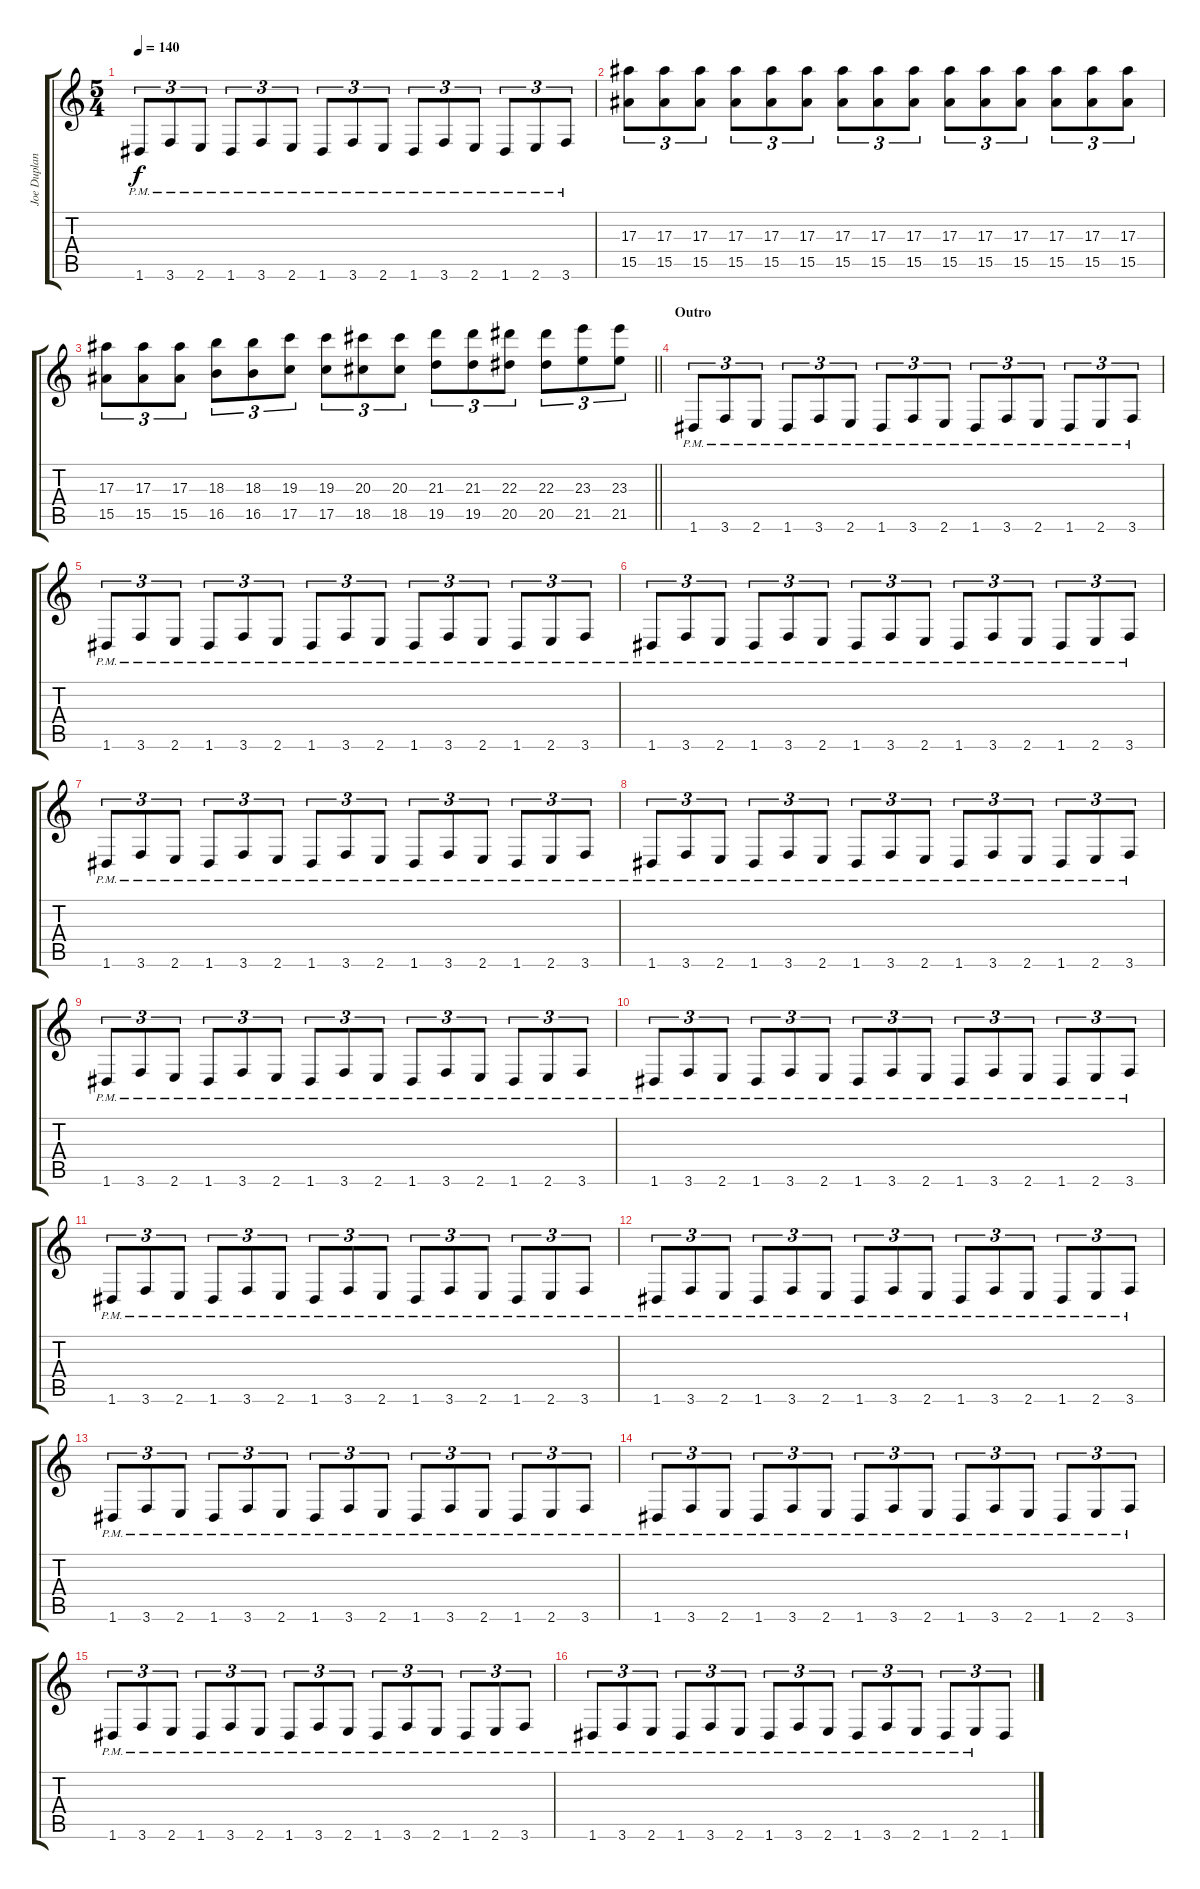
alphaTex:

\track ("Joe Duplantier" "Joe Duplan") {instrument overdrivenguitar}
\staff {score tabs}
\tuning (D4 A3 F3 C3 G2 D2) {hide}
\ts (5 4)
\tempo 140
\clef g2
\ks c
1.6{pm}.8{tu (3 2) dy f} 3.6{pm}.8{tu (3 2)} 2.6{pm}.8{tu (3 2)} 1.6{pm}.8{tu (3 2)} 3.6{pm}.8{tu (3 2)} 2.6{pm}.8{tu (3 2)} 1.6{pm}.8{tu (3 2)} 3.6{pm}.8{tu (3 2)} 2.6{pm}.8{tu (3 2)} 1.6{pm}.8{tu (3 2)} 3.6{pm}.8{tu (3 2)} 2.6{pm}.8{tu (3 2)} 1.6{pm}.8{tu (3 2)} 2.6{pm}.8{tu (3 2)} 3.6{pm}.8{tu (3 2)} |
(17.3 15.5).8{tu (3 2)} (17.3 15.5).8{tu (3 2)} (17.3 15.5).8{tu (3 2)} (17.3 15.5).8{tu (3 2)} (17.3 15.5).8{tu (3 2)} (17.3 15.5).8{tu (3 2)} (17.3 15.5).8{tu (3 2)} (17.3 15.5).8{tu (3 2)} (17.3 15.5).8{tu (3 2)} (17.3 15.5).8{tu (3 2)} (17.3 15.5).8{tu (3 2)} (17.3 15.5).8{tu (3 2)} (17.3 15.5).8{tu (3 2)} (17.3 15.5).8{tu (3 2)} (17.3 15.5).8{tu (3 2)} |
\barLineRight lightlight
(17.3 15.5).8{tu (3 2)} (17.3 15.5).8{tu (3 2)} (17.3 15.5).8{tu (3 2)} (18.3 16.5).8{tu (3 2)} (18.3 16.5).8{tu (3 2)} (19.3 17.5).8{tu (3 2)} (19.3 17.5).8{tu (3 2)} (20.3 18.5).8{tu (3 2)} (20.3 18.5).8{tu (3 2)} (21.3 19.5).8{tu (3 2)} (21.3 19.5).8{tu (3 2)} (22.3 20.5).8{tu (3 2)} (22.3 20.5).8{tu (3 2)} (23.3 21.5).8{tu (3 2)} (23.3 21.5).8{tu (3 2)} |
\section ("" "Outro")
1.6{pm}.8{tu (3 2)} 3.6{pm}.8{tu (3 2)} 2.6{pm}.8{tu (3 2)} 1.6{pm}.8{tu (3 2)} 3.6{pm}.8{tu (3 2)} 2.6{pm}.8{tu (3 2)} 1.6{pm}.8{tu (3 2)} 3.6{pm}.8{tu (3 2)} 2.6{pm}.8{tu (3 2)} 1.6{pm}.8{tu (3 2)} 3.6{pm}.8{tu (3 2)} 2.6{pm}.8{tu (3 2)} 1.6{pm}.8{tu (3 2)} 2.6{pm}.8{tu (3 2)} 3.6{pm}.8{tu (3 2)} |
1.6{pm}.8{tu (3 2)} 3.6{pm}.8{tu (3 2)} 2.6{pm}.8{tu (3 2)} 1.6{pm}.8{tu (3 2)} 3.6{pm}.8{tu (3 2)} 2.6{pm}.8{tu (3 2)} 1.6{pm}.8{tu (3 2)} 3.6{pm}.8{tu (3 2)} 2.6{pm}.8{tu (3 2)} 1.6{pm}.8{tu (3 2)} 3.6{pm}.8{tu (3 2)} 2.6{pm}.8{tu (3 2)} 1.6{pm}.8{tu (3 2)} 2.6{pm}.8{tu (3 2)} 3.6{pm}.8{tu (3 2)} |
1.6{pm}.8{tu (3 2)} 3.6{pm}.8{tu (3 2)} 2.6{pm}.8{tu (3 2)} 1.6{pm}.8{tu (3 2)} 3.6{pm}.8{tu (3 2)} 2.6{pm}.8{tu (3 2)} 1.6{pm}.8{tu (3 2)} 3.6{pm}.8{tu (3 2)} 2.6{pm}.8{tu (3 2)} 1.6{pm}.8{tu (3 2)} 3.6{pm}.8{tu (3 2)} 2.6{pm}.8{tu (3 2)} 1.6{pm}.8{tu (3 2)} 2.6{pm}.8{tu (3 2)} 3.6{pm}.8{tu (3 2)} |
1.6{pm}.8{tu (3 2)} 3.6{pm}.8{tu (3 2)} 2.6{pm}.8{tu (3 2)} 1.6{pm}.8{tu (3 2)} 3.6{pm}.8{tu (3 2)} 2.6{pm}.8{tu (3 2)} 1.6{pm}.8{tu (3 2)} 3.6{pm}.8{tu (3 2)} 2.6{pm}.8{tu (3 2)} 1.6{pm}.8{tu (3 2)} 3.6{pm}.8{tu (3 2)} 2.6{pm}.8{tu (3 2)} 1.6{pm}.8{tu (3 2)} 2.6{pm}.8{tu (3 2)} 3.6{pm}.8{tu (3 2)} |
1.6{pm}.8{tu (3 2) volume 13} 3.6{pm}.8{tu (3 2)} 2.6{pm}.8{tu (3 2)} 1.6{pm}.8{tu (3 2)} 3.6{pm}.8{tu (3 2)} 2.6{pm}.8{tu (3 2)} 1.6{pm}.8{tu (3 2)} 3.6{pm}.8{tu (3 2)} 2.6{pm}.8{tu (3 2)} 1.6{pm}.8{tu (3 2)} 3.6{pm}.8{tu (3 2)} 2.6{pm}.8{tu (3 2)} 1.6{pm}.8{tu (3 2)} 2.6{pm}.8{tu (3 2)} 3.6{pm}.8{tu (3 2)} |
1.6{pm}.8{tu (3 2)} 3.6{pm}.8{tu (3 2)} 2.6{pm}.8{tu (3 2)} 1.6{pm}.8{tu (3 2)} 3.6{pm}.8{tu (3 2)} 2.6{pm}.8{tu (3 2)} 1.6{pm}.8{tu (3 2)} 3.6{pm}.8{tu (3 2)} 2.6{pm}.8{tu (3 2)} 1.6{pm}.8{tu (3 2)} 3.6{pm}.8{tu (3 2)} 2.6{pm}.8{tu (3 2)} 1.6{pm}.8{tu (3 2)} 2.6{pm}.8{tu (3 2)} 3.6{pm}.8{tu (3 2)} |
1.6{pm}.8{tu (3 2)} 3.6{pm}.8{tu (3 2)} 2.6{pm}.8{tu (3 2)} 1.6{pm}.8{tu (3 2)} 3.6{pm}.8{tu (3 2)} 2.6{pm}.8{tu (3 2)} 1.6{pm}.8{tu (3 2)} 3.6{pm}.8{tu (3 2)} 2.6{pm}.8{tu (3 2)} 1.6{pm}.8{tu (3 2)} 3.6{pm}.8{tu (3 2)} 2.6{pm}.8{tu (3 2) volume 8} 1.6{pm}.8{tu (3 2)} 2.6{pm}.8{tu (3 2)} 3.6{pm}.8{tu (3 2)} |
1.6{pm}.8{tu (3 2)} 3.6{pm}.8{tu (3 2)} 2.6{pm}.8{tu (3 2)} 1.6{pm}.8{tu (3 2)} 3.6{pm}.8{tu (3 2)} 2.6{pm}.8{tu (3 2)} 1.6{pm}.8{tu (3 2)} 3.6{pm}.8{tu (3 2)} 2.6{pm}.8{tu (3 2)} 1.6{pm}.8{tu (3 2)} 3.6{pm}.8{tu (3 2)} 2.6{pm}.8{tu (3 2)} 1.6{pm}.8{tu (3 2)} 2.6{pm}.8{tu (3 2)} 3.6{pm}.8{tu (3 2)} |
1.6{pm}.8{tu (3 2)} 3.6{pm}.8{tu (3 2)} 2.6{pm}.8{tu (3 2)} 1.6{pm}.8{tu (3 2)} 3.6{pm}.8{tu (3 2)} 2.6{pm}.8{tu (3 2)} 1.6{pm}.8{tu (3 2)} 3.6{pm}.8{tu (3 2)} 2.6{pm}.8{tu (3 2)} 1.6{pm}.8{tu (3 2)} 3.6{pm}.8{tu (3 2)} 2.6{pm}.8{tu (3 2)} 1.6{pm}.8{tu (3 2)} 2.6{pm}.8{tu (3 2)} 3.6{pm}.8{tu (3 2)} |
1.6{pm}.8{tu (3 2)} 3.6{pm}.8{tu (3 2)} 2.6{pm}.8{tu (3 2)} 1.6{pm}.8{tu (3 2)} 3.6{pm}.8{tu (3 2)} 2.6{pm}.8{tu (3 2)} 1.6{pm}.8{tu (3 2)} 3.6{pm}.8{tu (3 2)} 2.6{pm}.8{tu (3 2)} 1.6{pm}.8{tu (3 2)} 3.6{pm}.8{tu (3 2)} 2.6{pm}.8{tu (3 2)} 1.6{pm}.8{tu (3 2)} 2.6{pm}.8{tu (3 2) volume 2} 3.6{pm}.8{tu (3 2)} |
1.6{pm}.8{tu (3 2)} 3.6{pm}.8{tu (3 2)} 2.6{pm}.8{tu (3 2)} 1.6{pm}.8{tu (3 2)} 3.6{pm}.8{tu (3 2)} 2.6{pm}.8{tu (3 2)} 1.6{pm}.8{tu (3 2)} 3.6{pm}.8{tu (3 2)} 2.6{pm}.8{tu (3 2)} 1.6{pm}.8{tu (3 2)} 3.6{pm}.8{tu (3 2)} 2.6{pm}.8{tu (3 2)} 1.6{pm}.8{tu (3 2)} 2.6{pm}.8{tu (3 2)} 3.6{pm}.8{tu (3 2)} |
1.6{pm}.8{tu (3 2)} 3.6{pm}.8{tu (3 2)} 2.6{pm}.8{tu (3 2)} 1.6{pm}.8{tu (3 2)} 3.6{pm}.8{tu (3 2)} 2.6{pm}.8{tu (3 2)} 1.6{pm}.8{tu (3 2)} 3.6{pm}.8{tu (3 2)} 2.6{pm}.8{tu (3 2)} 1.6{pm}.8{tu (3 2)} 3.6{pm}.8{tu (3 2)} 2.6{pm}.8{tu (3 2)} 1.6{pm}.8{tu (3 2)} 2.6{pm}.8{tu (3 2)} 3.6{pm}.8{tu (3 2)} |
1.6{pm}.8{tu (3 2)} 3.6{pm}.8{tu (3 2)} 2.6{pm}.8{tu (3 2)} 1.6{pm}.8{tu (3 2)} 3.6{pm}.8{tu (3 2)} 2.6{pm}.8{tu (3 2)} 1.6{pm}.8{tu (3 2)} 3.6{pm}.8{tu (3 2)} 2.6{pm}.8{tu (3 2)} 1.6{pm}.8{tu (3 2)} 3.6{pm}.8{tu (3 2)} 2.6{pm}.8{tu (3 2)} 1.6{pm}.8{tu (3 2)} 2.6{pm}.8{tu (3 2)} 1.6.8{tu (3 2)}
